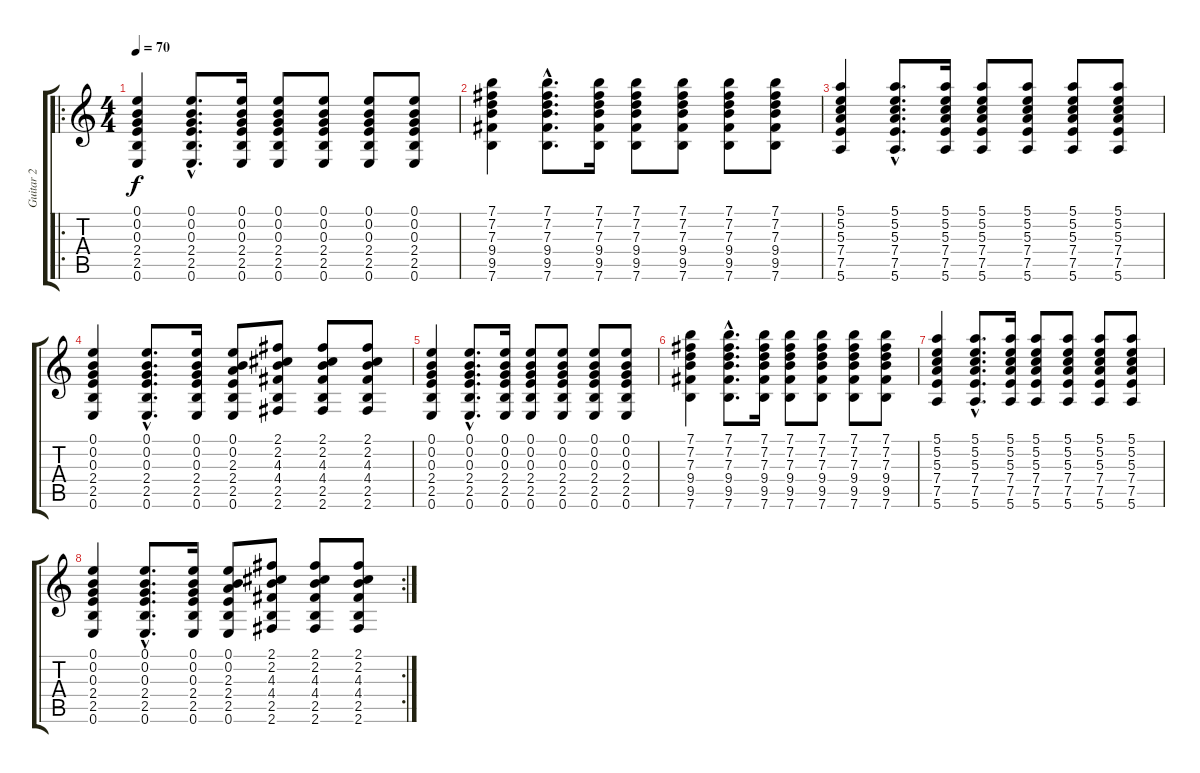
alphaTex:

\track ("Guitar 2" "Guitar 2") {instrument acousticguitarsteel}
\staff {score tabs}
\tuning (E4 B3 G3 D3 A2 E2) {hide}
\ro
\ts (4 4)
\tempo 70
\clef g2
\ks c
(0.1 0.2 0.3 2.4 2.5 0.6).4{dy f volume 8 instrument acousticguitarsteel} (0.1{hac} 0.2{hac} 0.3{hac} 2.4{hac} 2.5{hac} 0.6{hac}).8{d} (0.1 0.2 0.3 2.4 2.5 0.6).16 (0.1 0.2 0.3 2.4 2.5 0.6).8 (0.1 0.2 0.3 2.4 2.5 0.6).8 (0.1 0.2 0.3 2.4 2.5 0.6).8 (0.1 0.2 0.3 2.4 2.5 0.6).8 |
(7.1 7.2 7.3 9.4 9.5 7.6).4 (7.1{hac} 7.2{hac} 7.3{hac} 9.4{hac} 9.5{hac} 7.6{hac}).8{d} (7.1 7.2 7.3 9.4 9.5 7.6).16 (7.1 7.2 7.3 9.4 9.5 7.6).8 (7.1 7.2 7.3 9.4 9.5 7.6).8 (7.1 7.2 7.3 9.4 9.5 7.6).8 (7.1 7.2 7.3 9.4 9.5 7.6).8 |
(5.1 5.2 5.3 7.4 7.5 5.6).4 (5.1{hac} 5.2{hac} 5.3{hac} 7.4{hac} 7.5{hac} 5.6{hac}).8{d} (5.1 5.2 5.3 7.4 7.5 5.6).16 (5.1 5.2 5.3 7.4 7.5 5.6).8 (5.1 5.2 5.3 7.4 7.5 5.6).8 (5.1 5.2 5.3 7.4 7.5 5.6).8 (5.1 5.2 5.3 7.4 7.5 5.6).8 |
(0.1 0.2 0.3 2.4 2.5 0.6).4 (0.1{hac} 0.2{hac} 0.3{hac} 2.4{hac} 2.5{hac} 0.6{hac}).8{d} (0.1 0.2 0.3 2.4 2.5 0.6).16 (0.1 0.2 2.3 2.4 2.5 0.6).8 (2.1 2.2 4.3 4.4 2.5 2.6).8 (2.1 2.2 4.3 4.4 2.5 2.6).8 (2.1 2.2 4.3 4.4 2.5 2.6).8 |
(0.1 0.2 0.3 2.4 2.5 0.6).4{volume 0 instrument acousticguitarsteel} (0.1{hac} 0.2{hac} 0.3{hac} 2.4{hac} 2.5{hac} 0.6{hac}).8{d} (0.1 0.2 0.3 2.4 2.5 0.6).16 (0.1 0.2 0.3 2.4 2.5 0.6).8 (0.1 0.2 0.3 2.4 2.5 0.6).8 (0.1 0.2 0.3 2.4 2.5 0.6).8 (0.1 0.2 0.3 2.4 2.5 0.6).8 |
(7.1 7.2 7.3 9.4 9.5 7.6).4 (7.1{hac} 7.2{hac} 7.3{hac} 9.4{hac} 9.5{hac} 7.6{hac}).8{d} (7.1 7.2 7.3 9.4 9.5 7.6).16 (7.1 7.2 7.3 9.4 9.5 7.6).8 (7.1 7.2 7.3 9.4 9.5 7.6).8 (7.1 7.2 7.3 9.4 9.5 7.6).8 (7.1 7.2 7.3 9.4 9.5 7.6).8 |
(5.1 5.2 5.3 7.4 7.5 5.6).4 (5.1{hac} 5.2{hac} 5.3{hac} 7.4{hac} 7.5{hac} 5.6{hac}).8{d} (5.1 5.2 5.3 7.4 7.5 5.6).16 (5.1 5.2 5.3 7.4 7.5 5.6).8 (5.1 5.2 5.3 7.4 7.5 5.6).8 (5.1 5.2 5.3 7.4 7.5 5.6).8 (5.1 5.2 5.3 7.4 7.5 5.6).8 |
\rc 2
(0.1 0.2 0.3 2.4 2.5 0.6).4 (0.1{hac} 0.2{hac} 0.3{hac} 2.4{hac} 2.5{hac} 0.6{hac}).8{d} (0.1 0.2 0.3 2.4 2.5 0.6).16 (0.1 0.2 2.3 2.4 2.5 0.6).8 (2.1 2.2 4.3 4.4 2.5 2.6).8 (2.1 2.2 4.3 4.4 2.5 2.6).8 (2.1 2.2 4.3 4.4 2.5 2.6).8
